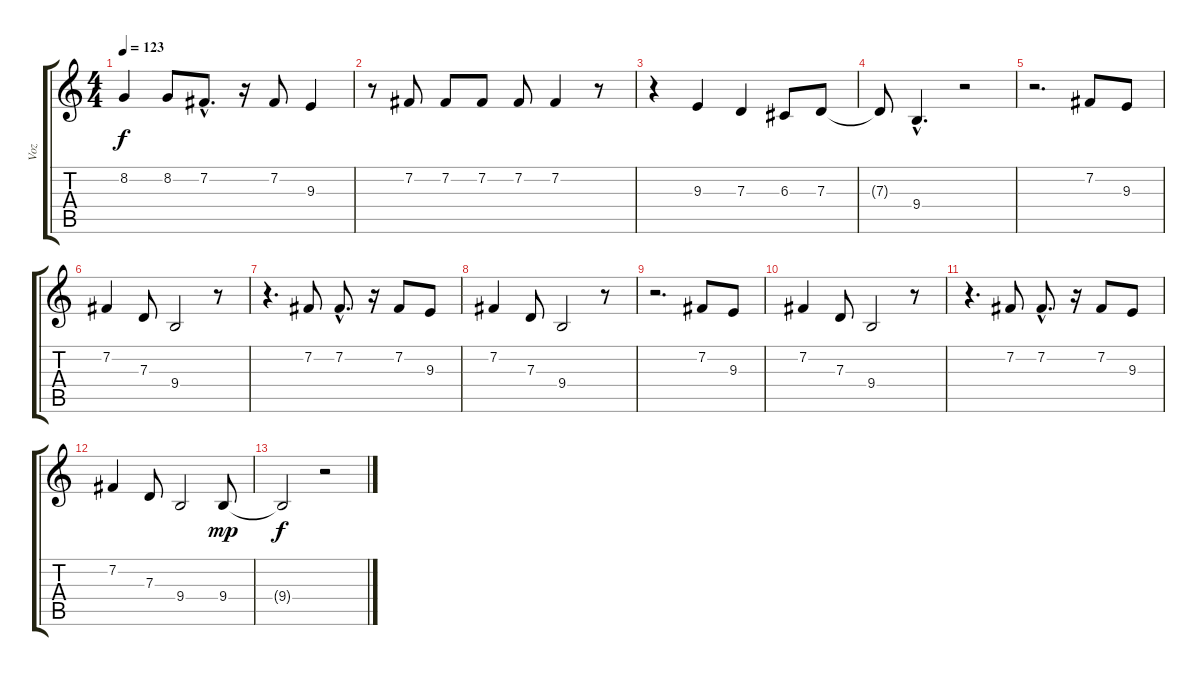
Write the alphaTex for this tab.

\track ("Voz" "Voz") {instrument piccolo}
\staff {score tabs}
\tuning (E4 B3 G3 D3 A2 E2) {hide}
\ts (4 4)
\tempo 123
\clef g2
\ks c
8.2.4{dy f} 8.2.8 7.2{hac}.8{d} r.16 7.2.8 9.3.4 |
r.8 7.2.8 7.2.8 7.2.8 7.2.8 7.2.4 r.8 |
r.4 9.3.4 7.3.4 6.3.8 7.3.8 |
7.3{t}.8 9.4{hac}.4{d} r.2 |
r.2{d} 7.2.8 9.3.8 |
7.2.4 7.3.8 9.4.2 r.8 |
r.4{d} 7.2.8 7.2{hac}.8{d} r.16 7.2.8 9.3.8 |
7.2.4 7.3.8 9.4.2 r.8 |
r.2{d} 7.2.8 9.3.8 |
7.2.4 7.3.8 9.4.2 r.8 |
r.4{d} 7.2.8 7.2{hac}.8{d} r.16 7.2.8 9.3.8 |
7.2.4 7.3.8 9.4.2 9.4.8{dy mp} |
9.4{t}.2{dy f} r.2
